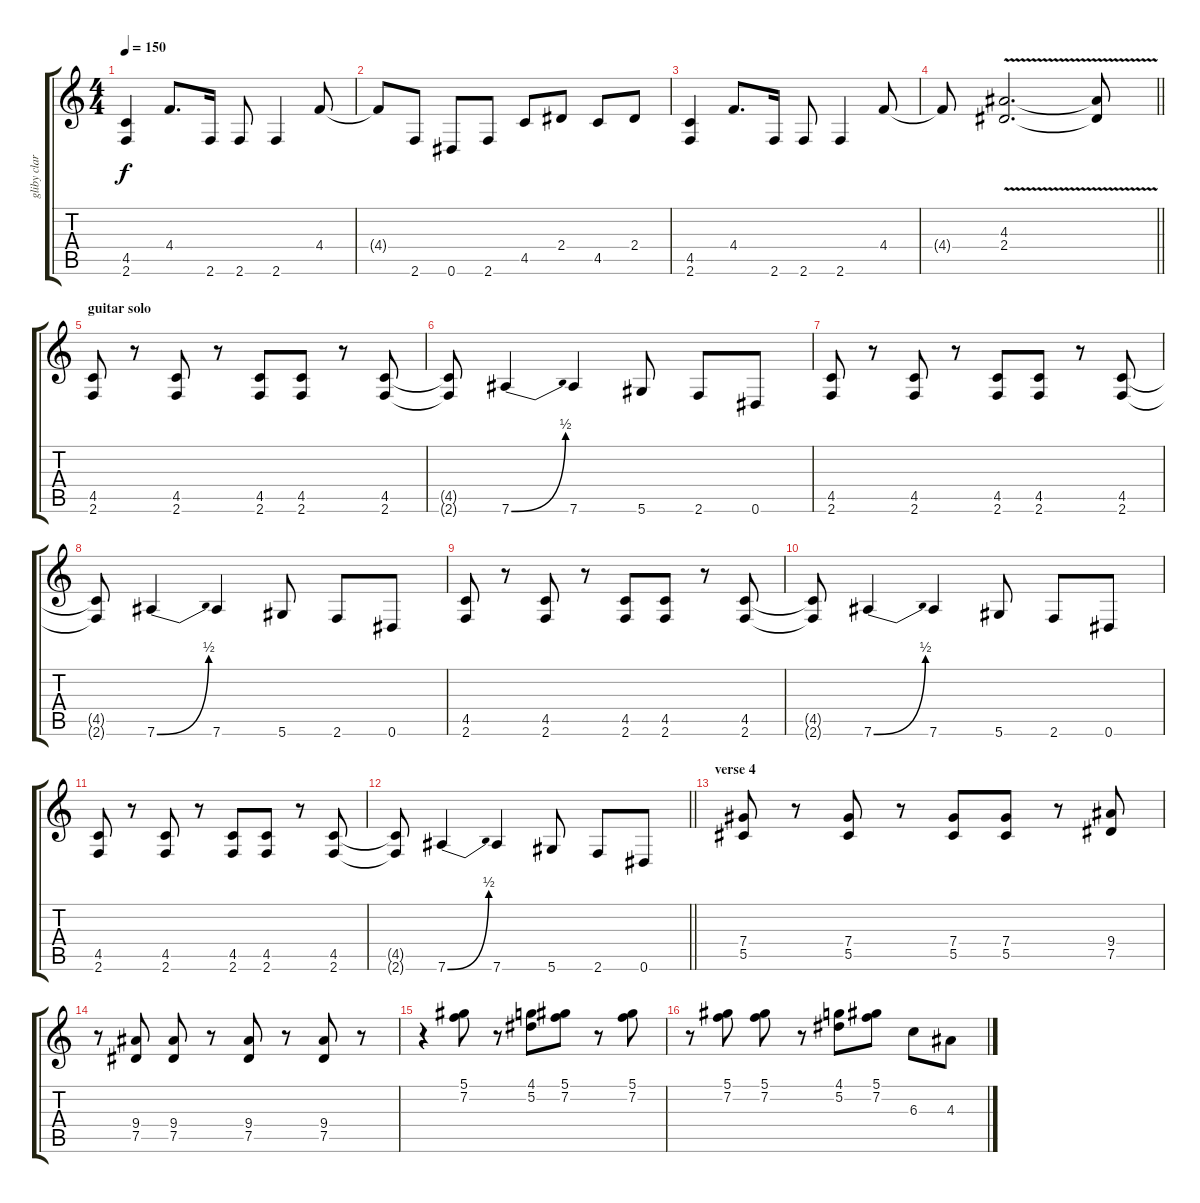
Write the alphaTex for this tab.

\track ("gliby clark - distortion 1" "gliby clar") {instrument distortionguitar}
\staff {score tabs}
\tuning (Eb4 Bb3 Gb3 Db3 Ab2 Eb2) {hide}
\ts (4 4)
\tempo 150
\clef g2
\ks c
(4.5 2.6).4{dy f} 4.4.8{d} 2.6.16 2.6.8 2.6.4 4.4.8 |
4.4{t}.8 2.6.8 0.6.8 2.6.8 4.5.8 2.4.8 4.5.8 2.4.8 |
(4.5 2.6).4 4.4.8{d} 2.6.16 2.6.8 2.6.4 4.4.8 |
\barLineRight lightlight
4.4{t}.8 (4.3{v} 2.4{v}).2{d} (4.3{t} 2.4{t}).8 |
\section ("" "guitar solo")
(4.5 2.6).8 r.8 (4.5 2.6).8 r.8 (4.5 2.6).8 (4.5 2.6).8 r.8 (4.5 2.6).8 |
(4.5{t} 2.6{t}).8 7.6{be (bend 0 0 60 2)}.4 7.6.4 5.6.8 2.6.8 0.6.8 |
(4.5 2.6).8 r.8 (4.5 2.6).8 r.8 (4.5 2.6).8 (4.5 2.6).8 r.8 (4.5 2.6).8 |
(4.5{t} 2.6{t}).8 7.6{be (bend 0 0 60 2)}.4 7.6.4 5.6.8 2.6.8 0.6.8 |
(4.5 2.6).8 r.8 (4.5 2.6).8 r.8 (4.5 2.6).8 (4.5 2.6).8 r.8 (4.5 2.6).8 |
(4.5{t} 2.6{t}).8 7.6{be (bend 0 0 60 2)}.4 7.6.4 5.6.8 2.6.8 0.6.8 |
(4.5 2.6).8 r.8 (4.5 2.6).8 r.8 (4.5 2.6).8 (4.5 2.6).8 r.8 (4.5 2.6).8 |
\barLineRight lightlight
(4.5{t} 2.6{t}).8 7.6{be (bend 0 0 60 2)}.4 7.6.4 5.6.8 2.6.8 0.6.8 |
\section ("" "verse 4")
(7.4 5.5).8 r.8 (7.4 5.5).8 r.8 (7.4 5.5).8 (7.4 5.5).8 r.8 (9.4 7.5).8 |
r.8 (9.4 7.5).8 (9.4 7.5).8 r.8 (9.4 7.5).8 r.8 (9.4 7.5).8 r.8 |
r.4 (5.1 7.2).8 r.8 (4.1 5.2).8 (5.1 7.2).8 r.8 (5.1 7.2).8 |
r.8 (5.1 7.2).8 (5.1 7.2).8 r.8 (4.1 5.2).8 (5.1 7.2).8 6.3.8 4.3.8
